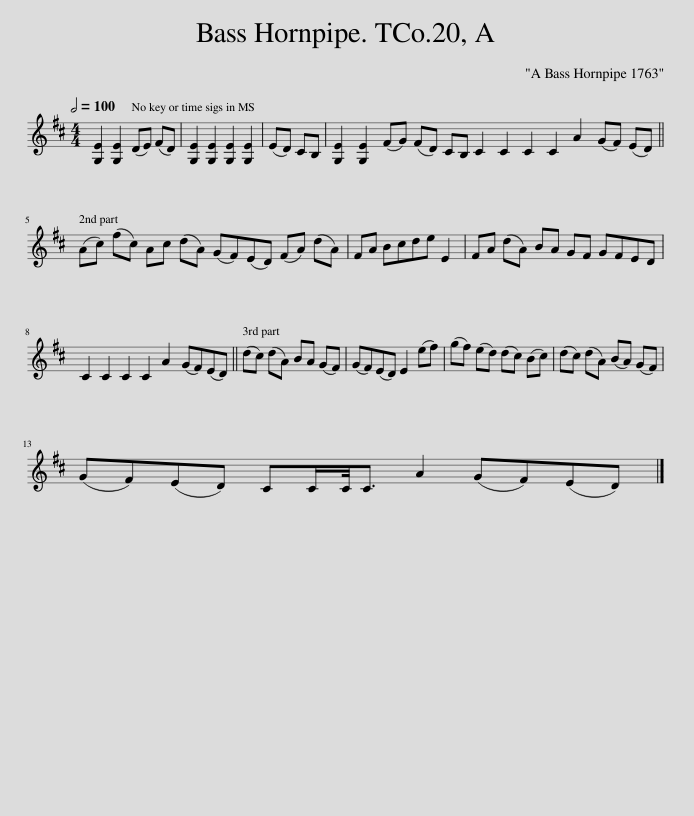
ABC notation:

X:1
L:1/8
Q:1/2=100
M:4/4
I:linebreak $
K:D
V:1 treble
V:1
 [G,E]2 [G,E]2 (DE) (FD) | [G,E]2 [G,E]2 [G,E]2 [G,E]2 | (ED) CB, | [G,E]2 [G,E]2 (FG) (FD) CB, C2 C2 C2 C2 A2 (GF) (ED) ||$ (Ac) (fc) Ac (dA) (GF)(ED) (FA) (dA) | %5
 FA Bcde E2 | FA (dA) BA GF GFED |$ C2 C2 C2 C2 A2 (GF)(ED) || (dc) (dA) BA (GF) | (GF)(ED) E2 (ef) | %10
 (gf) (ed) (dc) (Bc) | (dc) (dA) (BA) (GF) |$ (GF)(ED) CC/C/4C3/2 A2 (GF)(ED) |] %13
